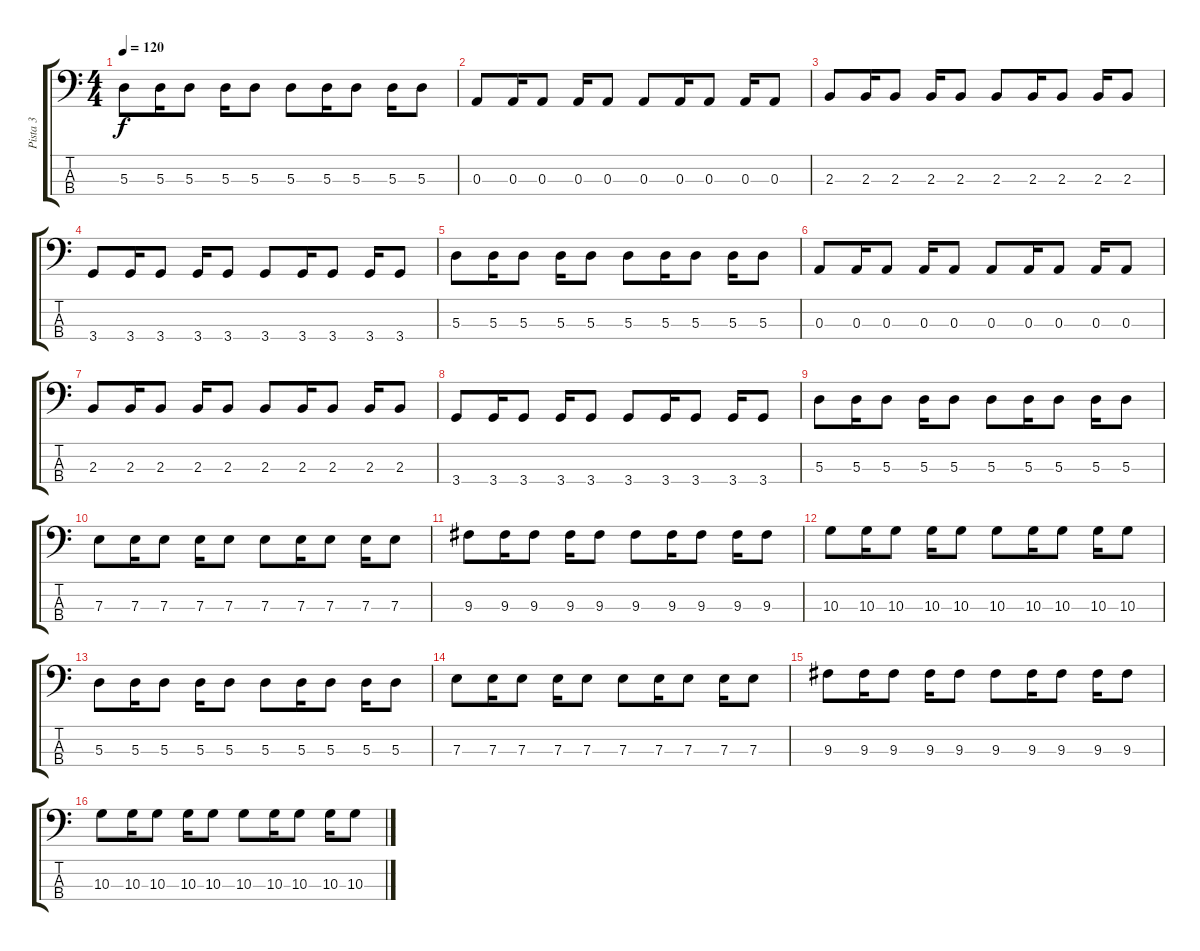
\track ("Pista 3" "Pista 3") {instrument electricbassfinger}
\staff {score tabs}
\tuning (G2 D2 A1 E1) {hide}
\ts (4 4)
\tempo 120
\clef f4
\ks c
5.3.8{dy f} 5.3.16 5.3.8 5.3.16 5.3.8 5.3.8 5.3.16 5.3.8 5.3.16 5.3.8 |
0.3.8 0.3.16 0.3.8 0.3.16 0.3.8 0.3.8 0.3.16 0.3.8 0.3.16 0.3.8 |
2.3.8 2.3.16 2.3.8 2.3.16 2.3.8 2.3.8 2.3.16 2.3.8 2.3.16 2.3.8 |
3.4.8 3.4.16 3.4.8 3.4.16 3.4.8 3.4.8 3.4.16 3.4.8 3.4.16 3.4.8 |
5.3.8 5.3.16 5.3.8 5.3.16 5.3.8 5.3.8 5.3.16 5.3.8 5.3.16 5.3.8 |
0.3.8 0.3.16 0.3.8 0.3.16 0.3.8 0.3.8 0.3.16 0.3.8 0.3.16 0.3.8 |
2.3.8 2.3.16 2.3.8 2.3.16 2.3.8 2.3.8 2.3.16 2.3.8 2.3.16 2.3.8 |
3.4.8 3.4.16 3.4.8 3.4.16 3.4.8 3.4.8 3.4.16 3.4.8 3.4.16 3.4.8 |
5.3.8 5.3.16 5.3.8 5.3.16 5.3.8 5.3.8 5.3.16 5.3.8 5.3.16 5.3.8 |
7.3.8 7.3.16 7.3.8 7.3.16 7.3.8 7.3.8 7.3.16 7.3.8 7.3.16 7.3.8 |
9.3.8 9.3.16 9.3.8 9.3.16 9.3.8 9.3.8 9.3.16 9.3.8 9.3.16 9.3.8 |
10.3.8 10.3.16 10.3.8 10.3.16 10.3.8 10.3.8 10.3.16 10.3.8 10.3.16 10.3.8 |
5.3.8 5.3.16 5.3.8 5.3.16 5.3.8 5.3.8 5.3.16 5.3.8 5.3.16 5.3.8 |
7.3.8 7.3.16 7.3.8 7.3.16 7.3.8 7.3.8 7.3.16 7.3.8 7.3.16 7.3.8 |
9.3.8 9.3.16 9.3.8 9.3.16 9.3.8 9.3.8 9.3.16 9.3.8 9.3.16 9.3.8 |
10.3.8 10.3.16 10.3.8 10.3.16 10.3.8 10.3.8 10.3.16 10.3.8 10.3.16 10.3.8
